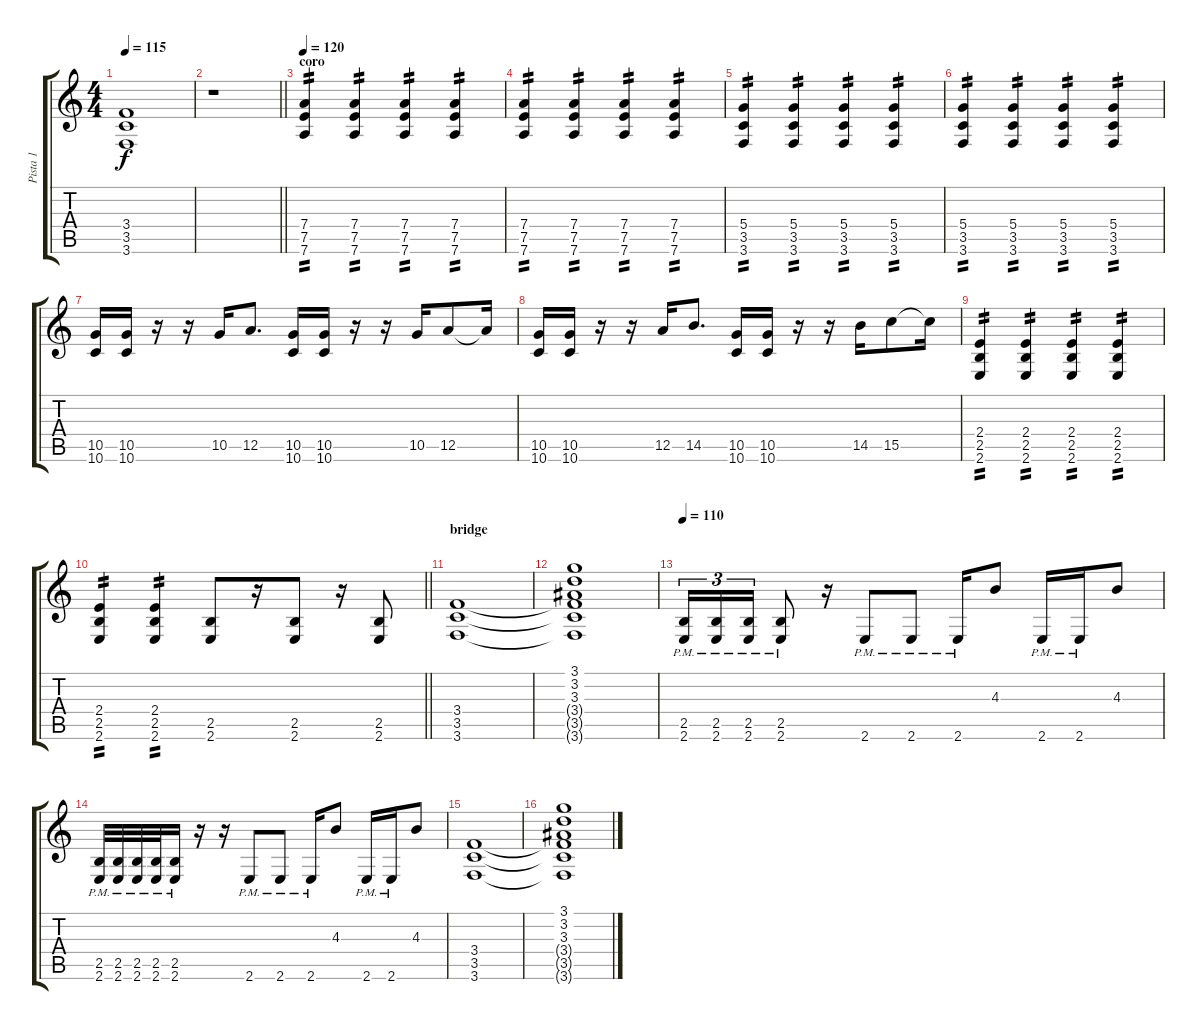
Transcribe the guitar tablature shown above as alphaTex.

\track ("Pista 1" "Pista 1") {instrument distortionguitar}
\staff {score tabs}
\tuning (E4 B3 G3 D3 A2 D2) {hide}
\ts (4 4)
\tempo 115
\clef g2
\ks aminor
(3.4 3.5 3.6).1{dy f} |
\barLineRight lightlight
r.1 |
\section ("" "coro")
\tempo 120
(7.4 7.5 7.6).4{tp 2} (7.4 7.5 7.6).4{tp 2} (7.4 7.5 7.6).4{tp 2} (7.4 7.5 7.6).4{tp 2} |
(7.4 7.5 7.6).4{tp 2} (7.4 7.5 7.6).4{tp 2} (7.4 7.5 7.6).4{tp 2} (7.4 7.5 7.6).4{tp 2} |
(5.4 3.5 3.6).4{tp 2} (5.4 3.5 3.6).4{tp 2} (5.4 3.5 3.6).4{tp 2} (5.4 3.5 3.6).4{tp 2} |
(5.4 3.5 3.6).4{tp 2} (5.4 3.5 3.6).4{tp 2} (5.4 3.5 3.6).4{tp 2} (5.4 3.5 3.6).4{tp 2} |
(10.5 10.6).16 (10.5 10.6).16 r.16 r.16 10.5.16 12.5.8{d} (10.5 10.6).16 (10.5 10.6).16 r.16 r.16 10.5.16 12.5.8 12.5{t}.16 |
(10.5 10.6).16 (10.5 10.6).16 r.16 r.16 12.5.16 14.5.8{d} (10.5 10.6).16 (10.5 10.6).16 r.16 r.16 14.5.16 15.5.8 15.5{t}.16 |
(2.4 2.5 2.6).4{tp 2} (2.4 2.5 2.6).4{tp 2} (2.4 2.5 2.6).4{tp 2} (2.4 2.5 2.6).4{tp 2} |
\barLineRight lightlight
(2.4 2.5 2.6).4{tp 2} (2.4 2.5 2.6).4{tp 2} (2.5 2.6).8 r.16 (2.5 2.6).8 r.16 (2.5 2.6).8 |
\section ("" "bridge")
(3.4 3.5 3.6).1 |
(3.1 3.2 3.3 3.4{t} 3.5{t} 3.6{t}).1 |
\tempo 110
(2.5{pm} 2.6{pm}).16{tu (3 2)} (2.5{pm} 2.6{pm}).16{tu (3 2)} (2.5{pm} 2.6{pm}).16{tu (3 2)} (2.5{pm} 2.6{pm}).8 r.16 2.6{pm}.8 2.6{pm}.8 2.6{pm}.16 4.3.8 2.6{pm}.16 2.6{pm}.16 4.3.8 |
(2.5{pm} 2.6{pm}).32 (2.5{pm} 2.6{pm}).32 (2.5{pm} 2.6{pm}).32 (2.5{pm} 2.6{pm}).32 (2.5{pm} 2.6{pm}).16 r.16 r.16 2.6{pm}.8 2.6{pm}.8 2.6{pm}.16 4.3.8 2.6{pm}.16 2.6{pm}.16 4.3.8 |
(3.4 3.5 3.6).1 |
(3.1 3.2 3.3 3.4{t} 3.5{t} 3.6{t}).1
